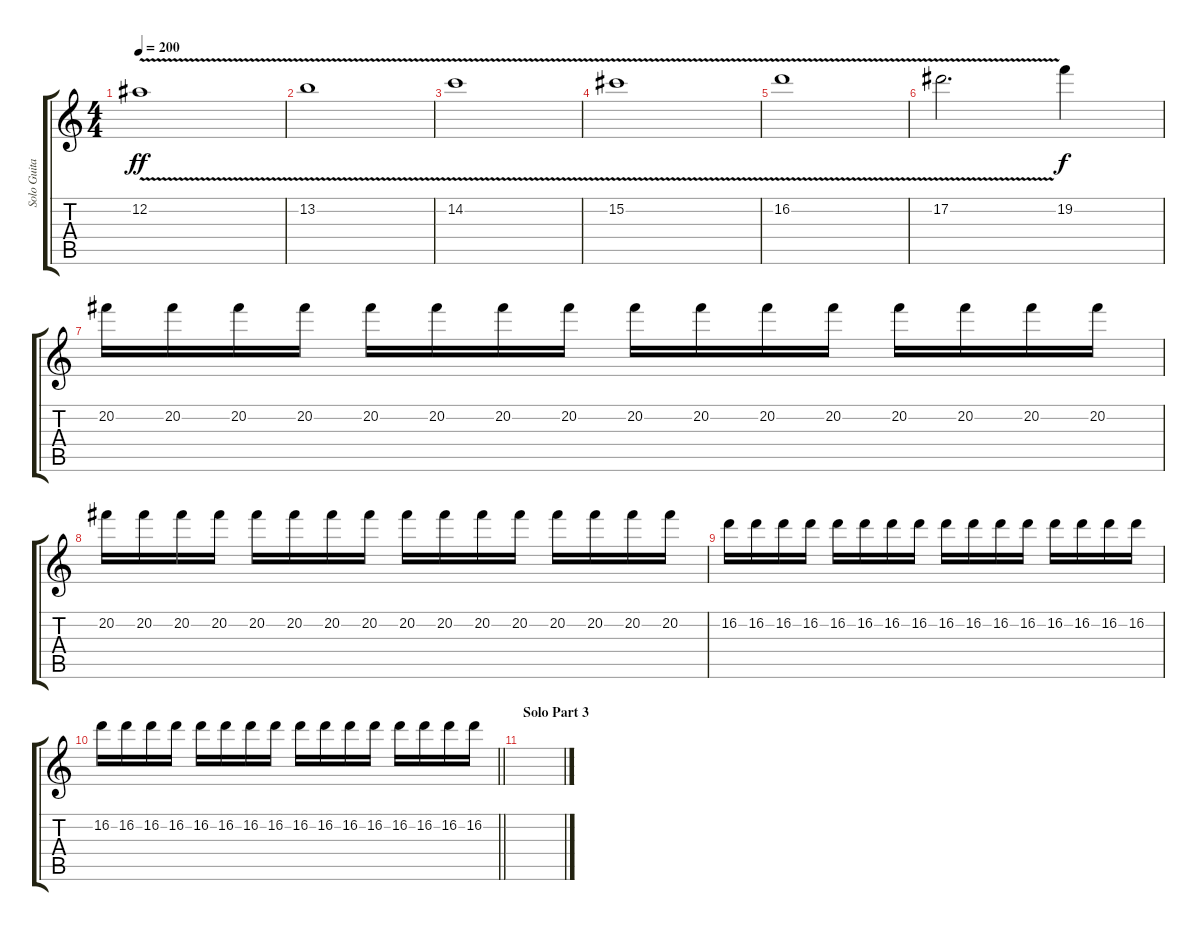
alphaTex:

\track ("Solo Guitar" "Solo Guita") {instrument distortionguitar}
\staff {score tabs}
\tuning (Eb4 Bb3 Gb3 Db3 Ab2 Db2) {hide}
\ts (4 4)
\tempo 200
\clef g2
\ks c
12.2{v}.1{dy ff} |
13.2{v}.1 |
14.2{v}.1 |
15.2{v}.1 |
16.2{v}.1 |
17.2{v}.2{d} 19.2.4{dy f} |
20.2.16 20.2.16 20.2.16 20.2.16 20.2.16 20.2.16 20.2.16 20.2.16 20.2.16 20.2.16 20.2.16 20.2.16 20.2.16 20.2.16 20.2.16 20.2.16 |
20.2.16 20.2.16 20.2.16 20.2.16 20.2.16 20.2.16 20.2.16 20.2.16 20.2.16 20.2.16 20.2.16 20.2.16 20.2.16 20.2.16 20.2.16 20.2.16 |
16.2.16 16.2.16 16.2.16 16.2.16 16.2.16 16.2.16 16.2.16 16.2.16 16.2.16 16.2.16 16.2.16 16.2.16 16.2.16 16.2.16 16.2.16 16.2.16 |
\barLineRight lightlight
16.2.16 16.2.16 16.2.16 16.2.16 16.2.16 16.2.16 16.2.16 16.2.16 16.2.16 16.2.16 16.2.16 16.2.16 16.2.16 16.2.16 16.2.16 16.2.16 |
\section ("" "Solo Part 3")
